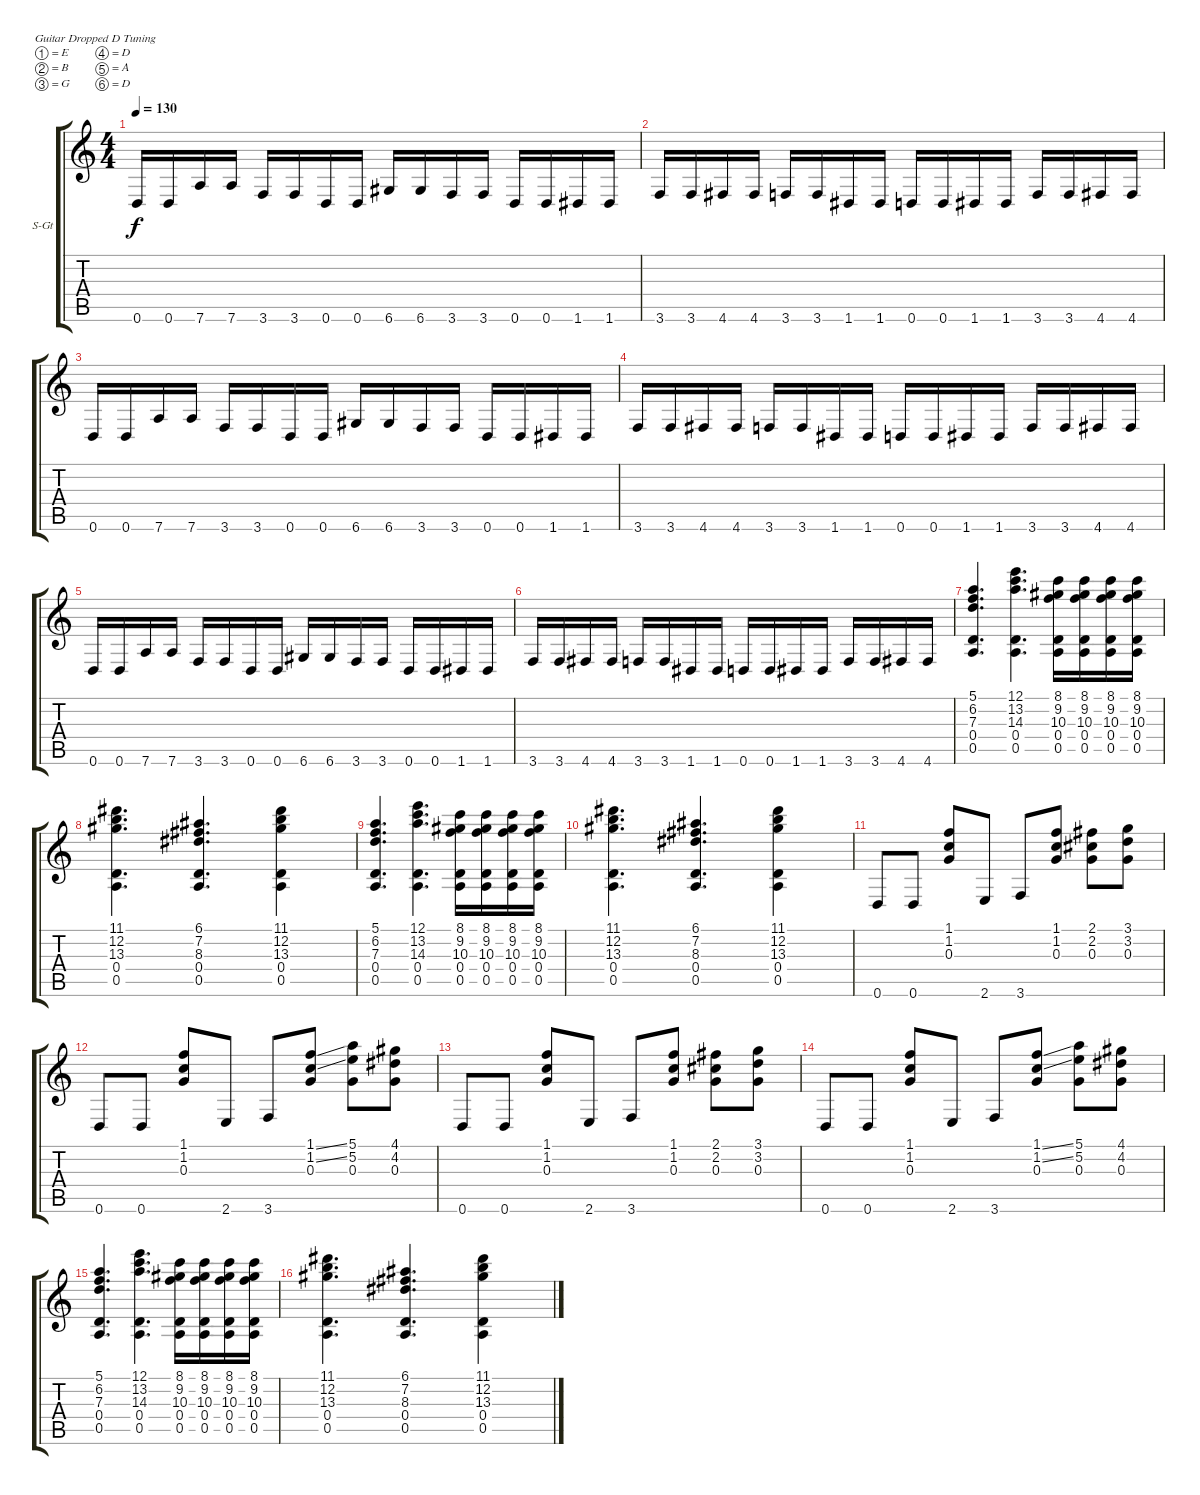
\defaultSystemsLayout 4
\bracketExtendMode groupsimilarinstruments
\firstSystemTrackNameOrientation horizontal
\otherSystemsTrackNameOrientation horizontal
\track ("Steel Guitar" "S-Gt") {instrument acousticguitarsteel}
\staff {score tabs}
\tuning (E4 B3 G3 D3 A2 D2)
\ts (4 4)
\tempo 130
\clef g2
\ks c
0.6.16{dy f} 0.6.16 7.6.16 7.6.16 3.6.16 3.6.16 0.6.16 0.6.16 6.6.16 6.6.16 3.6.16 3.6.16 0.6.16 0.6.16 1.6.16 1.6.16 |
3.6.16 3.6.16 4.6.16 4.6.16 3.6.16 3.6.16 1.6.16 1.6.16 0.6.16 0.6.16 1.6.16 1.6.16 3.6.16 3.6.16 4.6.16 4.6.16 |
0.6.16 0.6.16 7.6.16 7.6.16 3.6.16 3.6.16 0.6.16 0.6.16 6.6.16 6.6.16 3.6.16 3.6.16 0.6.16 0.6.16 1.6.16 1.6.16 |
3.6.16 3.6.16 4.6.16 4.6.16 3.6.16 3.6.16 1.6.16 1.6.16 0.6.16 0.6.16 1.6.16 1.6.16 3.6.16 3.6.16 4.6.16 4.6.16 |
0.6.16 0.6.16 7.6.16 7.6.16 3.6.16 3.6.16 0.6.16 0.6.16 6.6.16 6.6.16 3.6.16 3.6.16 0.6.16 0.6.16 1.6.16 1.6.16 |
3.6.16 3.6.16 4.6.16 4.6.16 3.6.16 3.6.16 1.6.16 1.6.16 0.6.16 0.6.16 1.6.16 1.6.16 3.6.16 3.6.16 4.6.16 4.6.16 |
(5.1 6.2 7.3 0.4 0.5).4{d} (12.1 13.2 14.3 0.4 0.5).4{d} (0.5 0.4 10.3 9.2 8.1).16 (0.5 0.4 10.3 9.2 8.1).16 (0.5 0.4 10.3 9.2 8.1).16 (0.5 0.4 10.3 9.2 8.1).16 |
(11.1 12.2 13.3 0.4 0.5).4{d} (6.1 7.2 8.3 0.4 0.5).4{d} (11.1 12.2 13.3 0.5 0.4).4 |
(5.1 6.2 7.3 0.4 0.5).4{d} (12.1 13.2 14.3 0.4 0.5).4{d} (0.5 0.4 10.3 9.2 8.1).16 (0.5 0.4 10.3 9.2 8.1).16 (0.5 0.4 10.3 9.2 8.1).16 (0.5 0.4 10.3 9.2 8.1).16 |
(11.1 12.2 13.3 0.4 0.5).4{d} (6.1 7.2 8.3 0.4 0.5).4{d} (11.1 12.2 13.3 0.5 0.4).4 |
0.6.8 0.6.8 (1.2 1.1 0.3).8 2.6.8 3.6.8 (1.2 1.1 0.3).8 (2.2 2.1 0.3).8 (3.2 3.1 0.3).8 |
0.6.8 0.6.8 (1.2 1.1 0.3).8 2.6.8 3.6.8 (1.2{ss} 1.1{ss} 0.3).8 (5.2 5.1 0.3).8 (4.1 4.2 0.3).8 |
0.6.8 0.6.8 (1.2 1.1 0.3).8 2.6.8 3.6.8 (1.2 1.1 0.3).8 (2.2 2.1 0.3).8 (3.2 3.1 0.3).8 |
0.6.8 0.6.8 (1.2 1.1 0.3).8 2.6.8 3.6.8 (1.2{ss} 1.1{ss} 0.3).8 (5.2 5.1 0.3).8 (4.1 4.2 0.3).8 |
(5.1 6.2 7.3 0.4 0.5).4{d} (12.1 13.2 14.3 0.4 0.5).4{d} (0.5 0.4 10.3 9.2 8.1).16 (0.5 0.4 10.3 9.2 8.1).16 (0.5 0.4 10.3 9.2 8.1).16 (0.5 0.4 10.3 9.2 8.1).16 |
(11.1 12.2 13.3 0.4 0.5).4{d} (6.1 7.2 8.3 0.4 0.5).4{d} (11.1 12.2 13.3 0.5 0.4).4
